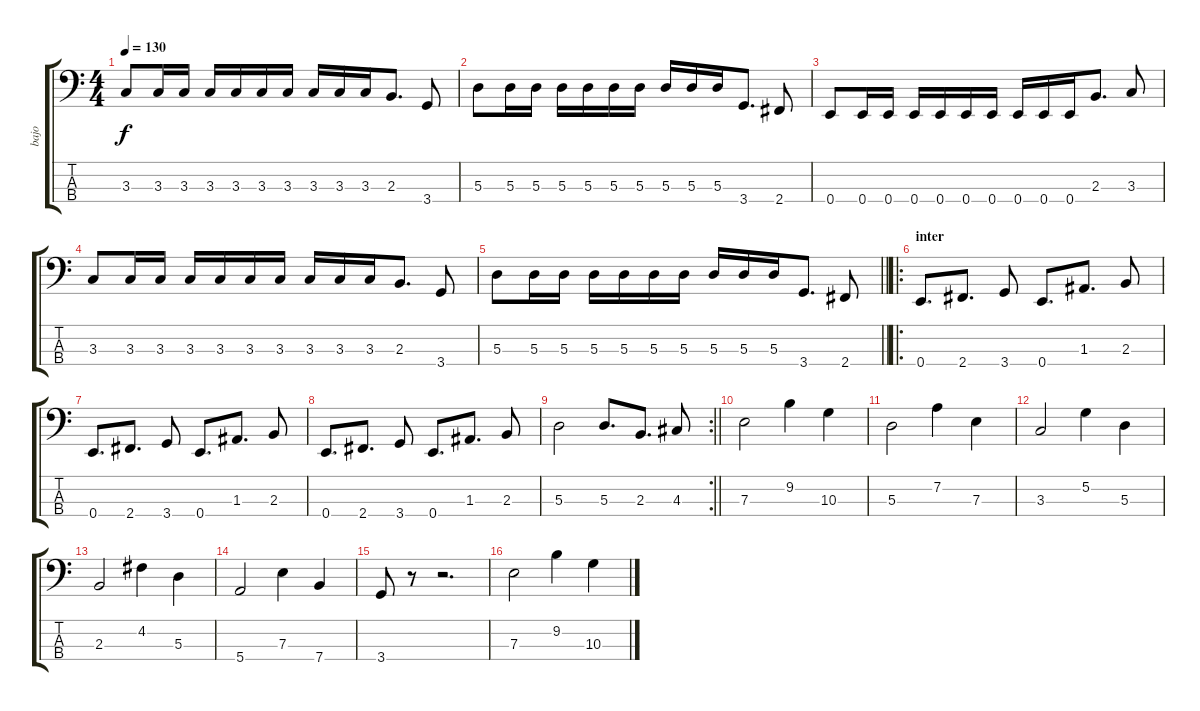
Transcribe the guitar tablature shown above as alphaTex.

\track ("bajo" "bajo") {instrument electricbassfinger}
\staff {score tabs}
\tuning (G2 D2 A1 E1) {hide}
\ts (4 4)
\tempo 130
\clef f4
\ks c
3.3.8{dy f} 3.3.16 3.3.16 3.3.16 3.3.16 3.3.16 3.3.16 3.3.16 3.3.16 3.3.16 2.3.8{d} 3.4.8 |
5.3.8 5.3.16 5.3.16 5.3.16 5.3.16 5.3.16 5.3.16 5.3.16 5.3.16 5.3.16 3.4.8{d} 2.4.8 |
0.4.8 0.4.16 0.4.16 0.4.16 0.4.16 0.4.16 0.4.16 0.4.16 0.4.16 0.4.16 2.3.8{d} 3.3.8 |
3.3.8 3.3.16 3.3.16 3.3.16 3.3.16 3.3.16 3.3.16 3.3.16 3.3.16 3.3.16 2.3.8{d} 3.4.8 |
\barLineRight lightlight
5.3.8 5.3.16 5.3.16 5.3.16 5.3.16 5.3.16 5.3.16 5.3.16 5.3.16 5.3.16 3.4.8{d} 2.4.8 |
\ro
\section ("" "inter")
0.4.8{d} 2.4.8{d} 3.4.8 0.4.8{d} 1.3.8{d} 2.3.8 |
0.4.8{d} 2.4.8{d} 3.4.8 0.4.8{d} 1.3.8{d} 2.3.8 |
0.4.8{d} 2.4.8{d} 3.4.8 0.4.8{d} 1.3.8{d} 2.3.8 |
\rc 2
\barLineRight lightlight
5.3.2 5.3.8{d} 2.3.8{d} 4.3.8 |
7.3.2 9.2.4 10.3.4 |
5.3.2 7.2.4 7.3.4 |
3.3.2 5.2.4 5.3.4 |
2.3.2 4.2.4 5.3.4 |
5.4.2 7.3.4 7.4.4 |
3.4.8 r.8 r.2{d} |
7.3.2 9.2.4 10.3.4
